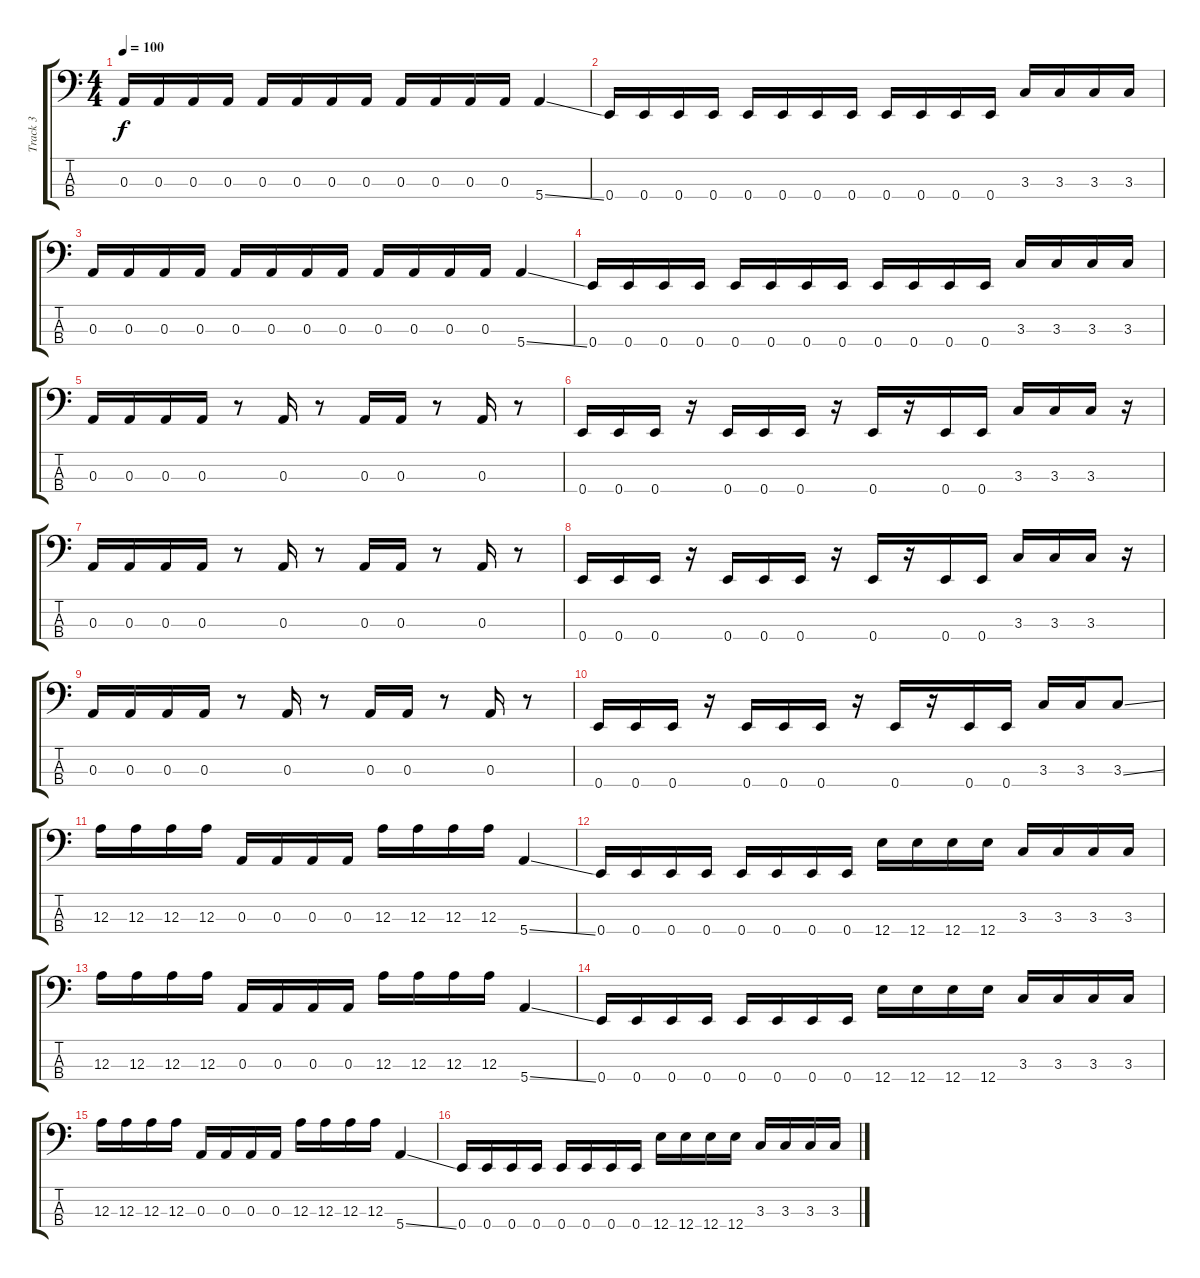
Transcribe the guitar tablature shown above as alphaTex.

\track ("Track 3" "Track 3") {instrument electricbassfinger}
\staff {score tabs}
\tuning (G2 D2 A1 E1) {hide}
\ts (4 4)
\tempo 100
\clef f4
\ks c
0.3.16{dy f} 0.3.16 0.3.16 0.3.16 0.3.16 0.3.16 0.3.16 0.3.16 0.3.16 0.3.16 0.3.16 0.3.16 5.4{ss}.4 |
0.4.16 0.4.16 0.4.16 0.4.16 0.4.16 0.4.16 0.4.16 0.4.16 0.4.16 0.4.16 0.4.16 0.4.16 3.3.16 3.3.16 3.3.16 3.3.16 |
0.3.16 0.3.16 0.3.16 0.3.16 0.3.16 0.3.16 0.3.16 0.3.16 0.3.16 0.3.16 0.3.16 0.3.16 5.4{ss}.4 |
0.4.16 0.4.16 0.4.16 0.4.16 0.4.16 0.4.16 0.4.16 0.4.16 0.4.16 0.4.16 0.4.16 0.4.16 3.3.16 3.3.16 3.3.16 3.3.16 |
0.3.16 0.3.16 0.3.16 0.3.16 r.8 0.3.16 r.8 0.3.16 0.3.16 r.8 0.3.16 r.8 |
0.4.16 0.4.16 0.4.16 r.16 0.4.16 0.4.16 0.4.16 r.16 0.4.16 r.16 0.4.16 0.4.16 3.3.16 3.3.16 3.3.16 r.16 |
0.3.16 0.3.16 0.3.16 0.3.16 r.8 0.3.16 r.8 0.3.16 0.3.16 r.8 0.3.16 r.8 |
0.4.16 0.4.16 0.4.16 r.16 0.4.16 0.4.16 0.4.16 r.16 0.4.16 r.16 0.4.16 0.4.16 3.3.16 3.3.16 3.3.16 r.16 |
0.3.16 0.3.16 0.3.16 0.3.16 r.8 0.3.16 r.8 0.3.16 0.3.16 r.8 0.3.16 r.8 |
0.4.16 0.4.16 0.4.16 r.16 0.4.16 0.4.16 0.4.16 r.16 0.4.16 r.16 0.4.16 0.4.16 3.3.16 3.3.16 3.3{ss}.8 |
12.3.16 12.3.16 12.3.16 12.3.16 0.3.16 0.3.16 0.3.16 0.3.16 12.3.16 12.3.16 12.3.16 12.3.16 5.4{ss}.4 |
0.4.16 0.4.16 0.4.16 0.4.16 0.4.16 0.4.16 0.4.16 0.4.16 12.4.16 12.4.16 12.4.16 12.4.16 3.3.16 3.3.16 3.3.16 3.3.16 |
12.3.16 12.3.16 12.3.16 12.3.16 0.3.16 0.3.16 0.3.16 0.3.16 12.3.16 12.3.16 12.3.16 12.3.16 5.4{ss}.4 |
0.4.16 0.4.16 0.4.16 0.4.16 0.4.16 0.4.16 0.4.16 0.4.16 12.4.16 12.4.16 12.4.16 12.4.16 3.3.16 3.3.16 3.3.16 3.3.16 |
12.3.16 12.3.16 12.3.16 12.3.16 0.3.16 0.3.16 0.3.16 0.3.16 12.3.16 12.3.16 12.3.16 12.3.16 5.4{ss}.4 |
0.4.16 0.4.16 0.4.16 0.4.16 0.4.16 0.4.16 0.4.16 0.4.16 12.4.16 12.4.16 12.4.16 12.4.16 3.3.16 3.3.16 3.3.16 3.3.16
